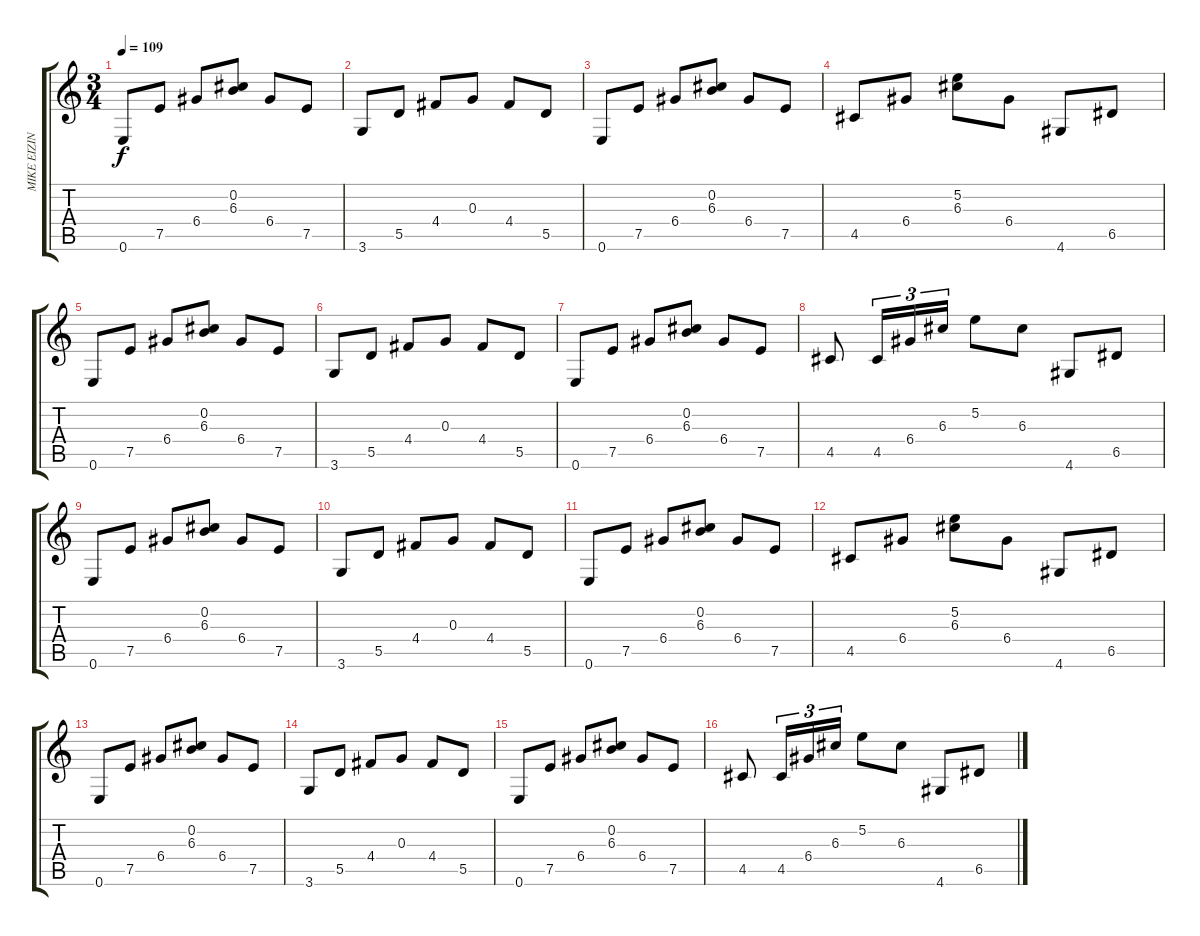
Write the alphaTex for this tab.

\track ("MIKE EIZINGER" "MIKE EIZIN") {instrument electricguitarjazz}
\staff {score tabs}
\tuning (E4 B3 G3 D3 A2 E2) {hide}
\ts (3 4)
\tempo 109
\clef g2
\ks c
0.6.8{dy f} 7.5.8 6.4.8 (0.2 6.3).8 6.4.8 7.5.8 |
3.6.8 5.5.8 4.4.8 0.3.8 4.4.8 5.5.8 |
0.6.8 7.5.8 6.4.8 (0.2 6.3).8 6.4.8 7.5.8 |
4.5.8 6.4.8 (5.2 6.3).8 6.4.8 4.6.8 6.5.8 |
0.6.8 7.5.8 6.4.8 (0.2 6.3).8 6.4.8 7.5.8 |
3.6.8 5.5.8 4.4.8 0.3.8 4.4.8 5.5.8 |
0.6.8 7.5.8 6.4.8 (0.2 6.3).8 6.4.8 7.5.8 |
4.5.8 4.5.16{tu (3 2)} 6.4.16{tu (3 2)} 6.3.16{tu (3 2)} 5.2.8 6.3.8 4.6.8 6.5.8 |
0.6.8 7.5.8 6.4.8 (0.2 6.3).8 6.4.8 7.5.8 |
3.6.8 5.5.8 4.4.8 0.3.8 4.4.8 5.5.8 |
0.6.8 7.5.8 6.4.8 (0.2 6.3).8 6.4.8 7.5.8 |
4.5.8 6.4.8 (5.2 6.3).8 6.4.8 4.6.8 6.5.8 |
0.6.8 7.5.8 6.4.8 (0.2 6.3).8 6.4.8 7.5.8 |
3.6.8 5.5.8 4.4.8 0.3.8 4.4.8 5.5.8 |
0.6.8 7.5.8 6.4.8 (0.2 6.3).8 6.4.8 7.5.8 |
4.5.8 4.5.16{tu (3 2)} 6.4.16{tu (3 2)} 6.3.16{tu (3 2)} 5.2.8 6.3.8 4.6.8 6.5.8
